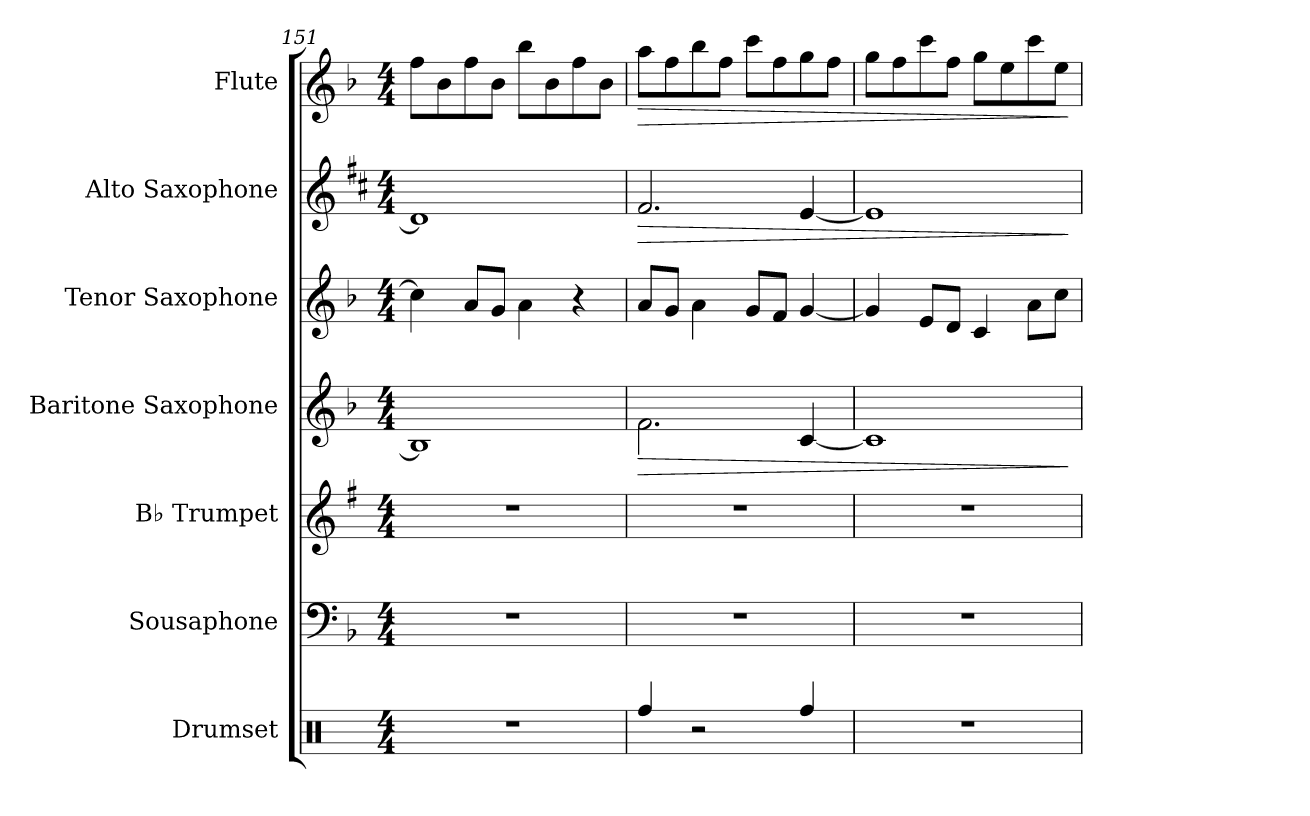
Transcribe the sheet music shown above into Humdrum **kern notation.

**kern	**kern	**kern	**kern	**dynam	**kern	**kern	**dynam	**kern	**dynam
*part7	*part6	*part5	*part4	*part4	*part3	*part2	*part2	*part1	*part1
*staff7	*staff6	*staff5	*staff4	*staff4	*staff3	*staff2	*staff2	*staff1	*staff1
*I"Drumset	*I"Sousaphone	*I"B♭ Trumpet	*I"Baritone Saxophone	*	*I"Tenor Saxophone	*I"Alto Saxophone	*	*I"Flute	*
*I'Drs.	*I'Sphn.	*I'B♭ Tpt.	*I'Bar. Sax.	*	*I'T. Sax.	*I'A. Sax.	*	*I'Fl.	*
*clefX	*clefF4	*clefG2	*clefG2	*	*clefG2	*clefG2	*	*clefG2	*
*	*	*ITrd1c2	*ITrd12c21	*	*ITrd8c14	*ITrd5c9	*	*	*
*k[]	*k[b-]	*k[b-]	*k[b-]	*	*k[b-]	*k[b-]	*	*k[b-]	*
*M4/4	*M4/4	*M4/4	*M4/4	*	*M4/4	*M4/4	*	*M4/4	*
=151	=151	=151	=151	=151	=151	=151	=151	=151	=151
1r	1r	1r	1BB-]	.	4c\]	1F]	.	8ff\L	.
.	.	.	.	.	.	.	.	8b-\	.
.	.	.	.	.	8A/L	.	.	8ff\	.
.	.	.	.	.	8G/J	.	.	8b-\J	.
.	.	.	.	.	4A\	.	.	8bb-\L	.
.	.	.	.	.	.	.	.	8b-\	.
.	.	.	.	.	4r	.	.	8ff\	.
.	.	.	.	.	.	.	.	8b-\J	.
!!LO:PB:g=z
=152	=152	=152	=152	=152	=152	=152	=152	=152	=152
!	!	!	!	!LO:HP:b	!	!	!LO:HP:b	!	!LO:HP:b
4Rff/	1r	1r	2.F\	>	8A/L	2.A/	>	8aa\L	>
.	.	.	.	.	8G/J	.	.	8ff\	.
2r	.	.	.	.	4A\	.	.	8bb-\	.
.	.	.	.	.	.	.	.	8ff\J	.
.	.	.	.	.	8G/L	.	.	8ccc\L	.
.	.	.	.	.	8F/J	.	.	8ff\	.
4Rff/	.	.	[4C/	.	[4G/	[4G/	.	8gg\	.
.	.	.	.	.	.	.	.	8ff\J	.
=153	=153	=153	=153	=153	=153	=153	=153	=153	=153
1r	1r	1r	1C]	.	4G/]	1G]	.	8gg\L	.
.	.	.	.	.	.	.	.	8ff\	.
.	.	.	.	.	8E/L	.	.	8ccc\	.
.	.	.	.	.	8D/J	.	.	8ff\J	.
.	.	.	.	.	4C/	.	.	8gg\L	.
.	.	.	.	.	.	.	.	8ee\	.
.	.	.	.	.	8A\L	.	.	8ccc\	.
.	.	.	.	.	8c\J	.	.	8ee\J	.
.	.	.	.	]	.	.	]	.	]
=	=	=	=	=	=	=	=	=	=
*-	*-	*-	*-	*-	*-	*-	*-	*-	*-
